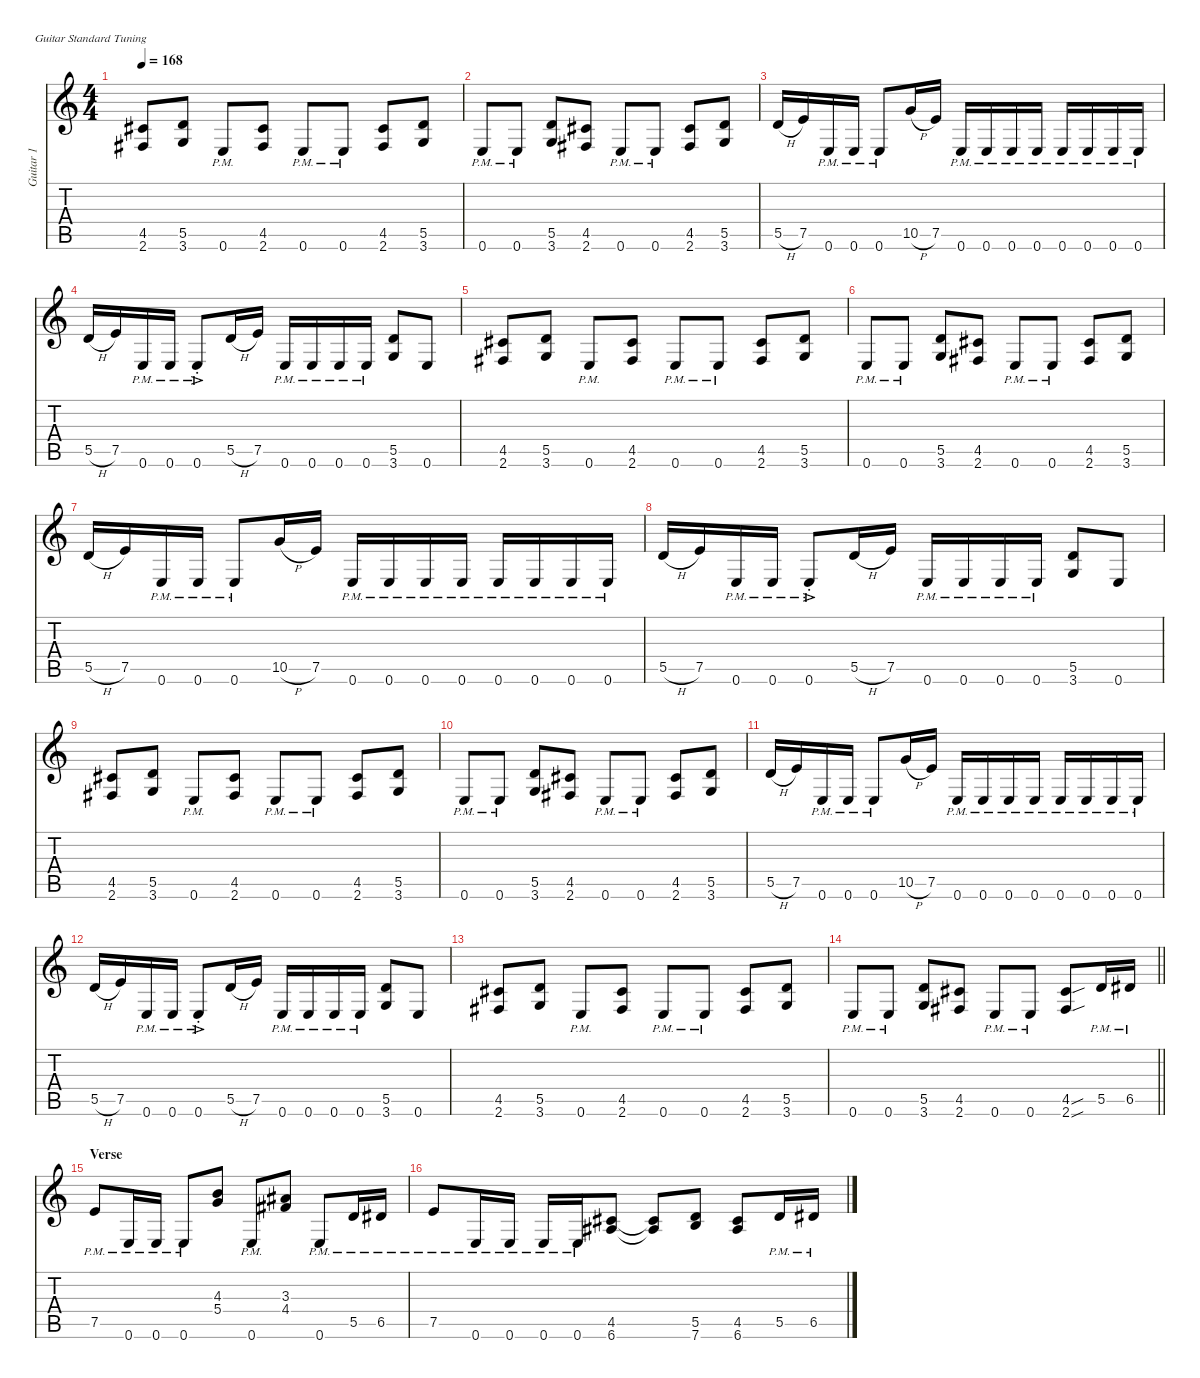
\defaultSystemsLayout 4
\hideDynamics
\bracketExtendMode nobrackets
\firstSystemTrackNameMode fullname
\otherSystemsTrackNameOrientation horizontal
\track ("Guitar 1" "dist.guit.") {defaultSystemsLayout 8 mute instrument distortionguitar}
\staff {score tabs}
\tuning (E4 B3 G3 D3 A2 E2)
\ts (4 4)
\tempo 168
\clef g2
\ks c
(4.5{acc #} 2.6{acc #}).8{dy f beam Up} (5.5 3.6).8{beam Up} 0.6{pm}.8{beam Up} (4.5{acc #} 2.6{acc #}).8{beam Up} 0.6{pm}.8{beam Up} 0.6{pm}.8{beam Up} (4.5{acc #} 2.6{acc #}).8{beam Up} (5.5 3.6).8{beam Up} |
0.6{pm}.8{beam Up} 0.6{pm}.8{beam Up} (5.5 3.6).8{beam Up} (4.5{acc #} 2.6{acc #}).8{beam Up} 0.6{pm}.8{beam Up} 0.6{pm}.8{beam Up} (4.5{acc #} 2.6{acc #}).8{beam Up} (5.5 3.6).8{beam Up} |
5.5{h}.16{beam Up} 7.5.16{beam Up} 0.6{pm}.16{beam Up} 0.6{pm}.16{beam Up} 0.6{pm}.8{beam Up} 10.5{h}.16{beam Up} 7.5.16{beam Up} 0.6{pm}.16{beam Up} 0.6{pm}.16{beam Up} 0.6{pm}.16{beam Up} 0.6{pm}.16{beam Up} 0.6{pm}.16{beam Up} 0.6{pm}.16{beam Up} 0.6{pm}.16{beam Up} 0.6{pm}.16{beam Up} |
5.5{h}.16{beam Up} 7.5.16{beam Up} 0.6{pm}.16{beam Up} 0.6{pm}.16{beam Up} 0.6{ac pm st}.8{dy mf beam Up} 5.5{h}.16{dy f beam Up} 7.5.16{beam Up} 0.6{pm}.16{beam Up} 0.6{pm}.16{beam Up} 0.6{pm}.16{beam Up} 0.6{pm}.16{beam Up} (5.5 3.6).8{beam Up} 0.6.8{beam Up} |
(4.5{acc #} 2.6{acc #}).8{beam Up} (5.5 3.6).8{beam Up} 0.6{pm}.8{beam Up} (4.5{acc #} 2.6{acc #}).8{beam Up} 0.6{pm}.8{beam Up} 0.6{pm}.8{beam Up} (4.5{acc #} 2.6{acc #}).8{beam Up} (5.5 3.6).8{beam Up} |
0.6{pm}.8{beam Up} 0.6{pm}.8{beam Up} (5.5 3.6).8{beam Up} (4.5{acc #} 2.6{acc #}).8{beam Up} 0.6{pm}.8{beam Up} 0.6{pm}.8{beam Up} (4.5{acc #} 2.6{acc #}).8{beam Up} (5.5 3.6).8{beam Up} |
5.5{h}.16{beam Up} 7.5.16{beam Up} 0.6{pm}.16{beam Up} 0.6{pm}.16{beam Up} 0.6{pm}.8{beam Up} 10.5{h}.16{beam Up} 7.5.16{beam Up} 0.6{pm}.16{beam Up} 0.6{pm}.16{beam Up} 0.6{pm}.16{beam Up} 0.6{pm}.16{beam Up} 0.6{pm}.16{beam Up} 0.6{pm}.16{beam Up} 0.6{pm}.16{beam Up} 0.6{pm}.16{beam Up} |
5.5{h}.16{beam Up} 7.5.16{beam Up} 0.6{pm}.16{beam Up} 0.6{pm}.16{beam Up} 0.6{ac pm st}.8{dy mf beam Up} 5.5{h}.16{dy f beam Up} 7.5.16{beam Up} 0.6{pm}.16{beam Up} 0.6{pm}.16{beam Up} 0.6{pm}.16{beam Up} 0.6{pm}.16{beam Up} (5.5 3.6).8{beam Up} 0.6.8{beam Up} |
(4.5{acc #} 2.6{acc #}).8{beam Up} (5.5 3.6).8{beam Up} 0.6{pm}.8{beam Up} (4.5{acc #} 2.6{acc #}).8{beam Up} 0.6{pm}.8{beam Up} 0.6{pm}.8{beam Up} (4.5{acc #} 2.6{acc #}).8{beam Up} (5.5 3.6).8{beam Up} |
0.6{pm}.8{beam Up} 0.6{pm}.8{beam Up} (5.5 3.6).8{beam Up} (4.5{acc #} 2.6{acc #}).8{beam Up} 0.6{pm}.8{beam Up} 0.6{pm}.8{beam Up} (4.5{acc #} 2.6{acc #}).8{beam Up} (5.5 3.6).8{beam Up} |
5.5{h}.16{beam Up} 7.5.16{beam Up} 0.6{pm}.16{beam Up} 0.6{pm}.16{beam Up} 0.6{pm}.8{beam Up} 10.5{h}.16{beam Up} 7.5.16{beam Up} 0.6{pm}.16{beam Up} 0.6{pm}.16{beam Up} 0.6{pm}.16{beam Up} 0.6{pm}.16{beam Up} 0.6{pm}.16{beam Up} 0.6{pm}.16{beam Up} 0.6{pm}.16{beam Up} 0.6{pm}.16{beam Up} |
5.5{h}.16{beam Up} 7.5.16{beam Up} 0.6{pm}.16{beam Up} 0.6{pm}.16{beam Up} 0.6{ac pm st}.8{dy mf beam Up} 5.5{h}.16{dy f beam Up} 7.5.16{beam Up} 0.6{pm}.16{beam Up} 0.6{pm}.16{beam Up} 0.6{pm}.16{beam Up} 0.6{pm}.16{beam Up} (5.5 3.6).8{beam Up} 0.6.8{beam Up} |
(4.5{acc #} 2.6{acc #}).8{beam Up} (5.5 3.6).8{beam Up} 0.6{pm}.8{beam Up} (4.5{acc #} 2.6{acc #}).8{beam Up} 0.6{pm}.8{beam Up} 0.6{pm}.8{beam Up} (4.5{acc #} 2.6{acc #}).8{beam Up} (5.5 3.6).8{beam Up} |
\barLineRight lightlight
0.6{pm}.8{beam Up} 0.6{pm}.8{beam Up} (5.5 3.6).8{beam Up} (4.5{acc #} 2.6{acc #}).8{beam Up} 0.6{pm}.8{beam Up} 0.6{pm}.8{beam Up} (4.5{sou acc #} 2.6{sou acc #}).8{beam Up} 5.5{pm}.16{beam Up} 6.5{pm acc #}.16{beam Up} |
\section ("" "Verse")
7.5{pm}.8{beam Up} 0.6{pm}.16{beam Up} 0.6{pm}.16{beam Up} 0.6{pm}.8{beam Up} (4.3 5.4).8{beam Up} 0.6{pm}.8{beam Up} (3.3{acc #} 4.4{acc #}).8{beam Up} 0.6{pm}.8{beam Up} 5.5{pm}.16{beam Up} 6.5{pm acc #}.16{beam Up} |
7.5{pm}.8{beam Up} 0.6{pm}.16{beam Up} 0.6{pm}.16{beam Up} 0.6{pm}.16{beam Up} 0.6{pm}.16{beam Up} (4.5{acc #} 6.6{acc #}).8{beam Up} (4.5{t acc #} 6.6{t acc #}).8{beam Up} (5.5 7.6).8{beam Up} (4.5{acc #} 6.6{acc #}).8{beam Up} 5.5{pm}.16{beam Up} 6.5{pm acc #}.16{beam Up}
